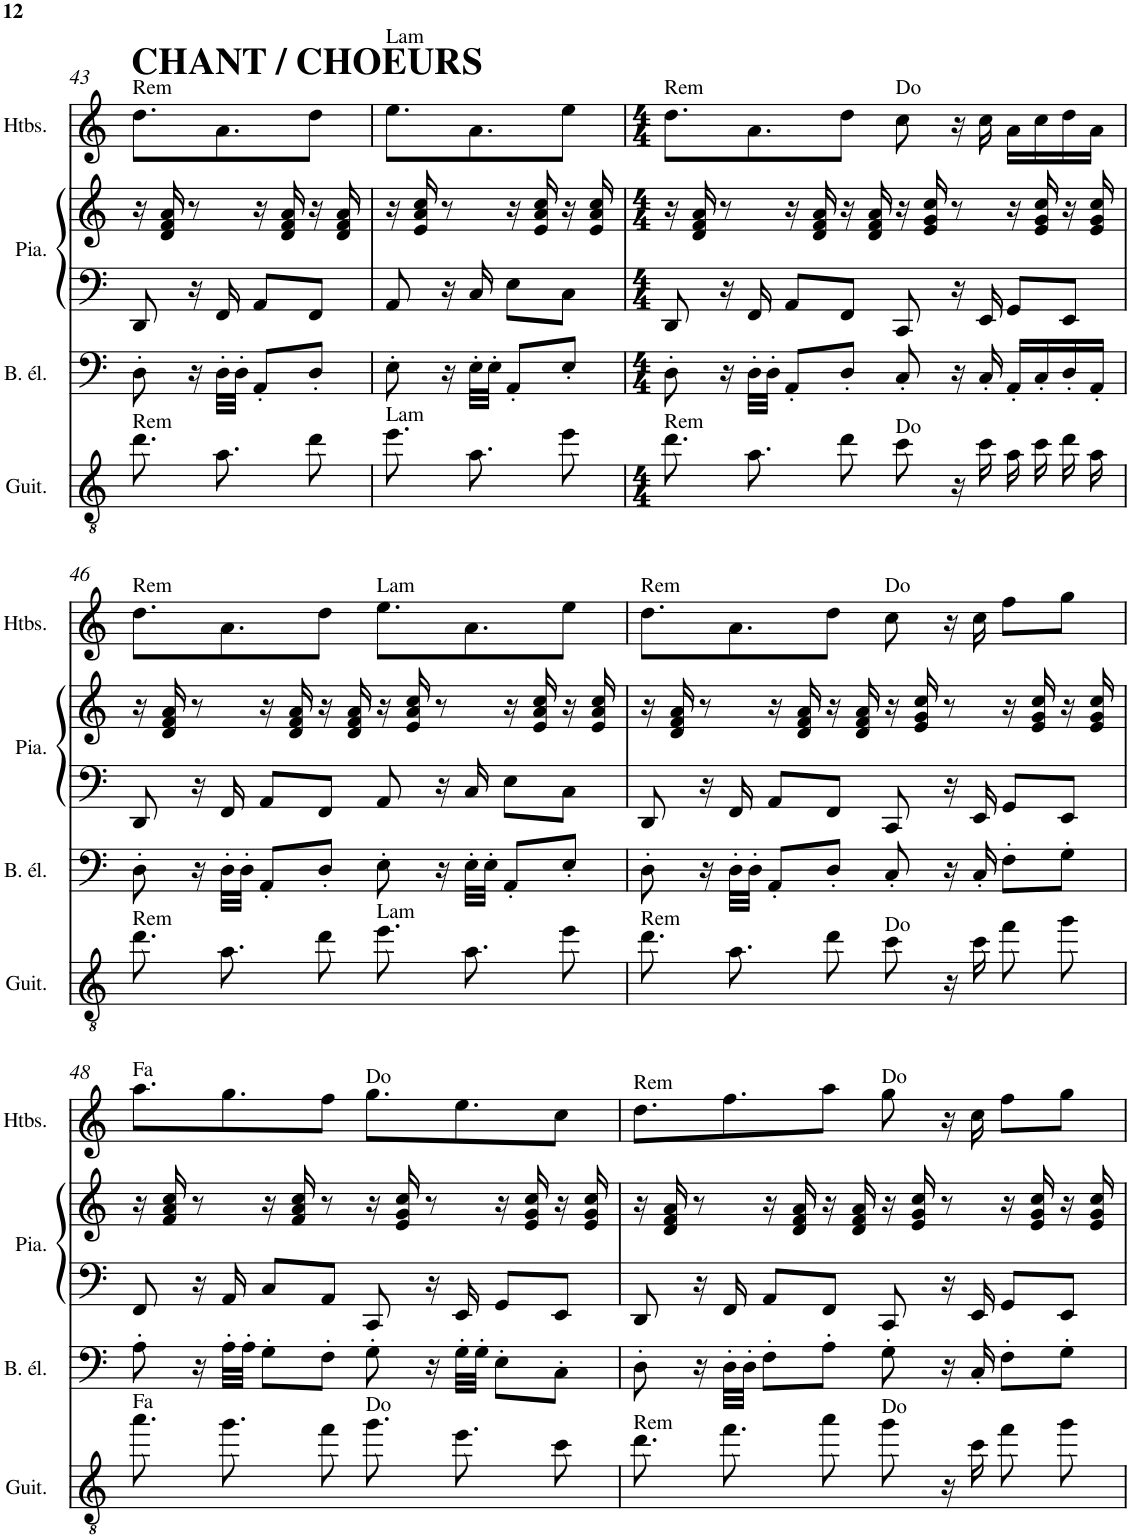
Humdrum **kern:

**kern	**kern	**kern	**kern	**kern
*part4	*part3	*part2	*part2	*part1
*staff5	*staff4	*staff3	*staff2	*staff1
*I"Guitare acoustique	*I"Basse électrique	*I"Piano	*	*I"Hautbois
*I'Guit.	*I'B. él.	*I'Pia.	*	*I'Htbs.
!!LO:PB:g=z
*clefGv2	*clefF4	*clefF4	*clefG2	*clefG2
*	*Trd7c12	*	*	*Trd12c21
*k[]	*k[]	*k[]	*k[]	*k[]
*M2/4	*M2/4	*M2/4	*M2/4	*M2/4
=43	=43	=43	=43	=43
!	!	!	!	!LO:TX:a:t=Rem
!	!	!	!	!LO:TX:a:B:t=CHANT / CHOEURS
!LO:TX:a:t=Rem	!	!	!	!
8.dd\L	8D'\	8DD/	16r	8.dd\L
.	.	.	16d/ 16f/ 16a/	.
.	16r	16r	8r	.
8.a\J	32D'\LLL	16FF/	.	8.a\
.	32D'\JJJ	.	.	.
.	8AA'/L	8AA/L	16r	.
.	.	.	16d/ 16f/ 16a/	.
8dd\J	8D'/J	8FF/J	16r	8dd\J
.	.	.	16d/ 16f/ 16a/	.
=44	=44	=44	=44	=44
!	!	!	!	!LO:TX:a:t=Lam
!LO:TX:a:t=Lam	!	!	!	!
8.ee\L	8E'\	8AA/	16r	8.ee\L
.	.	.	16e/ 16a/ 16cc/	.
.	16r	16r	8r	.
8.a\J	32E'\LLL	16C/	.	8.a\
.	32E'\JJJ	.	.	.
.	8AA'/L	8E\L	16r	.
.	.	.	16e/ 16a/ 16cc/	.
8ee\J	8E'/J	8C\J	16r	8ee\J
.	.	.	16e/ 16a/ 16cc/	.
=45	=45	=45	=45	=45
*M4/4	*M4/4	*M4/4	*M4/4	*M4/4
!	!	!	!	!LO:TX:a:t=Rem
!LO:TX:a:t=Rem	!	!	!	!
8.dd\L	8D'\	8DD/	16r	8.dd\L
.	.	.	16d/ 16f/ 16a/	.
.	16r	16r	8r	.
8.a\J	32D'\LLL	16FF/	.	8.a\
.	32D'\JJJ	.	.	.
.	8AA'/L	8AA/L	16r	.
.	.	.	16d/ 16f/ 16a/	.
8dd\L	8D'/J	8FF/J	16r	8dd\J
.	.	.	16d/ 16f/ 16a/	.
!	!	!	!	!LO:TX:a:t=Do
!LO:TX:a:t=Do	!	!	!	!
8cc\J	8C'/	8CC/	16r	8cc\
.	.	.	16e/ 16g/ 16cc/	.
16r	16r	16r	8r	16r
16cc\	16C'/	16EE/	.	16cc\
16a\LL	16AA'/LL	8GG/L	16r	16a\LL
16cc\J	16C'/	.	16e/ 16g/ 16cc/	16cc\
16dd\L	16D'/	8EE/J	16r	16dd\
16a\JJ	16AA'/JJ	.	16e/ 16g/ 16cc/	16a\JJ
!!LO:LB:g=z
=46	=46	=46	=46	=46
!	!	!	!	!LO:TX:a:t=Rem
!LO:TX:a:t=Rem	!	!	!	!
8.dd\L	8D'\	8DD/	16r	8.dd\L
.	.	.	16d/ 16f/ 16a/	.
.	16r	16r	8r	.
8.a\J	32D'\LLL	16FF/	.	8.a\
.	32D'\JJJ	.	.	.
.	8AA'/L	8AA/L	16r	.
.	.	.	16d/ 16f/ 16a/	.
8dd\L	8D'/J	8FF/J	16r	8dd\J
.	.	.	16d/ 16f/ 16a/	.
!	!	!	!	!LO:TX:a:t=Lam
!LO:TX:a:t=Lam	!	!	!	!
8.ee\	8E'\	8AA/	16r	8.ee\L
.	.	.	16e/ 16a/ 16cc/	.
.	16r	16r	8r	.
8.a\J	32E'\LLL	16C/	.	8.a\
.	32E'\JJJ	.	.	.
.	8AA'/L	8E\L	16r	.
.	.	.	16e/ 16a/ 16cc/	.
8ee\J	8E'/J	8C\J	16r	8ee\J
.	.	.	16e/ 16a/ 16cc/	.
=47	=47	=47	=47	=47
!	!	!	!	!LO:TX:a:t=Rem
!LO:TX:a:t=Rem	!	!	!	!
8.dd\L	8D'\	8DD/	16r	8.dd\L
.	.	.	16d/ 16f/ 16a/	.
.	16r	16r	8r	.
8.a\J	32D'\LLL	16FF/	.	8.a\
.	32D'\JJJ	.	.	.
.	8AA'/L	8AA/L	16r	.
.	.	.	16d/ 16f/ 16a/	.
8dd\L	8D'/J	8FF/J	16r	8dd\J
.	.	.	16d/ 16f/ 16a/	.
!	!	!	!	!LO:TX:a:t=Do
!LO:TX:a:t=Do	!	!	!	!
8cc\J	8C'/	8CC/	16r	8cc\
.	.	.	16e/ 16g/ 16cc/	.
16r	16r	16r	8r	16r
16cc\	16C'/	16EE/	.	16cc\
8ff\L	8F'\L	8GG/L	16r	8ff\L
.	.	.	16e/ 16g/ 16cc/	.
8gg\J	8G'\J	8EE/J	16r	8gg\J
.	.	.	16e/ 16g/ 16cc/	.
!!LO:LB:g=z
=48	=48	=48	=48	=48
!	!	!	!	!LO:TX:a:t=Fa
!LO:TX:a:t=Fa	!	!	!	!
8.aa\L	8A'\	8FF/	16r	8.aa\L
.	.	.	16f/ 16a/ 16cc/	.
.	16r	16r	8r	.
8.gg\J	32A'\LLL	16AA/	.	8.gg\
.	32A'\JJJ	.	.	.
.	8G'\L	8C/L	16r	.
.	.	.	16f/ 16a/ 16cc/	.
8ff\L	8F'\J	8AA/J	8r	8ff\J
!	!	!	!	!LO:TX:a:t=Do
!LO:TX:a:t=Do	!	!	!	!
8.gg\	8G'\	8CC/	16r	8.gg\L
.	.	.	16e/ 16g/ 16cc/	.
.	16r	16r	8r	.
8.ee\J	32G'\LLL	16EE/	.	8.ee\
.	32G'\JJJ	.	.	.
.	8E'\L	8GG/L	16r	.
.	.	.	16e/ 16g/ 16cc/	.
8cc\J	8C'\J	8EE/J	16r	8cc\J
.	.	.	16e/ 16g/ 16cc/	.
=49	=49	=49	=49	=49
!	!	!	!	!LO:TX:a:t=Rem
!LO:TX:a:t=Rem	!	!	!	!
8.dd\L	8D'\	8DD/	16r	8.dd\L
.	.	.	16d/ 16f/ 16a/	.
.	16r	16r	8r	.
8.ff\J	32D'\LLL	16FF/	.	8.ff\
.	32D'\JJJ	.	.	.
.	8F'\L	8AA/L	16r	.
.	.	.	16d/ 16f/ 16a/	.
8aa\L	8A'\J	8FF/J	16r	8aa\J
.	.	.	16d/ 16f/ 16a/	.
!	!	!	!	!LO:TX:a:t=Do
!LO:TX:a:t=Do	!	!	!	!
8gg\J	8G'\	8CC/	16r	8gg\
.	.	.	16e/ 16g/ 16cc/	.
16r	16r	16r	8r	16r
16cc\	16C'/	16EE/	.	16cc\
8ff\L	8F'\L	8GG/L	16r	8ff\L
.	.	.	16e/ 16g/ 16cc/	.
8gg\J	8G'\J	8EE/J	16r	8gg\J
.	.	.	16e/ 16g/ 16cc/	.
=	=	=	=	=
*-	*-	*-	*-	*-
